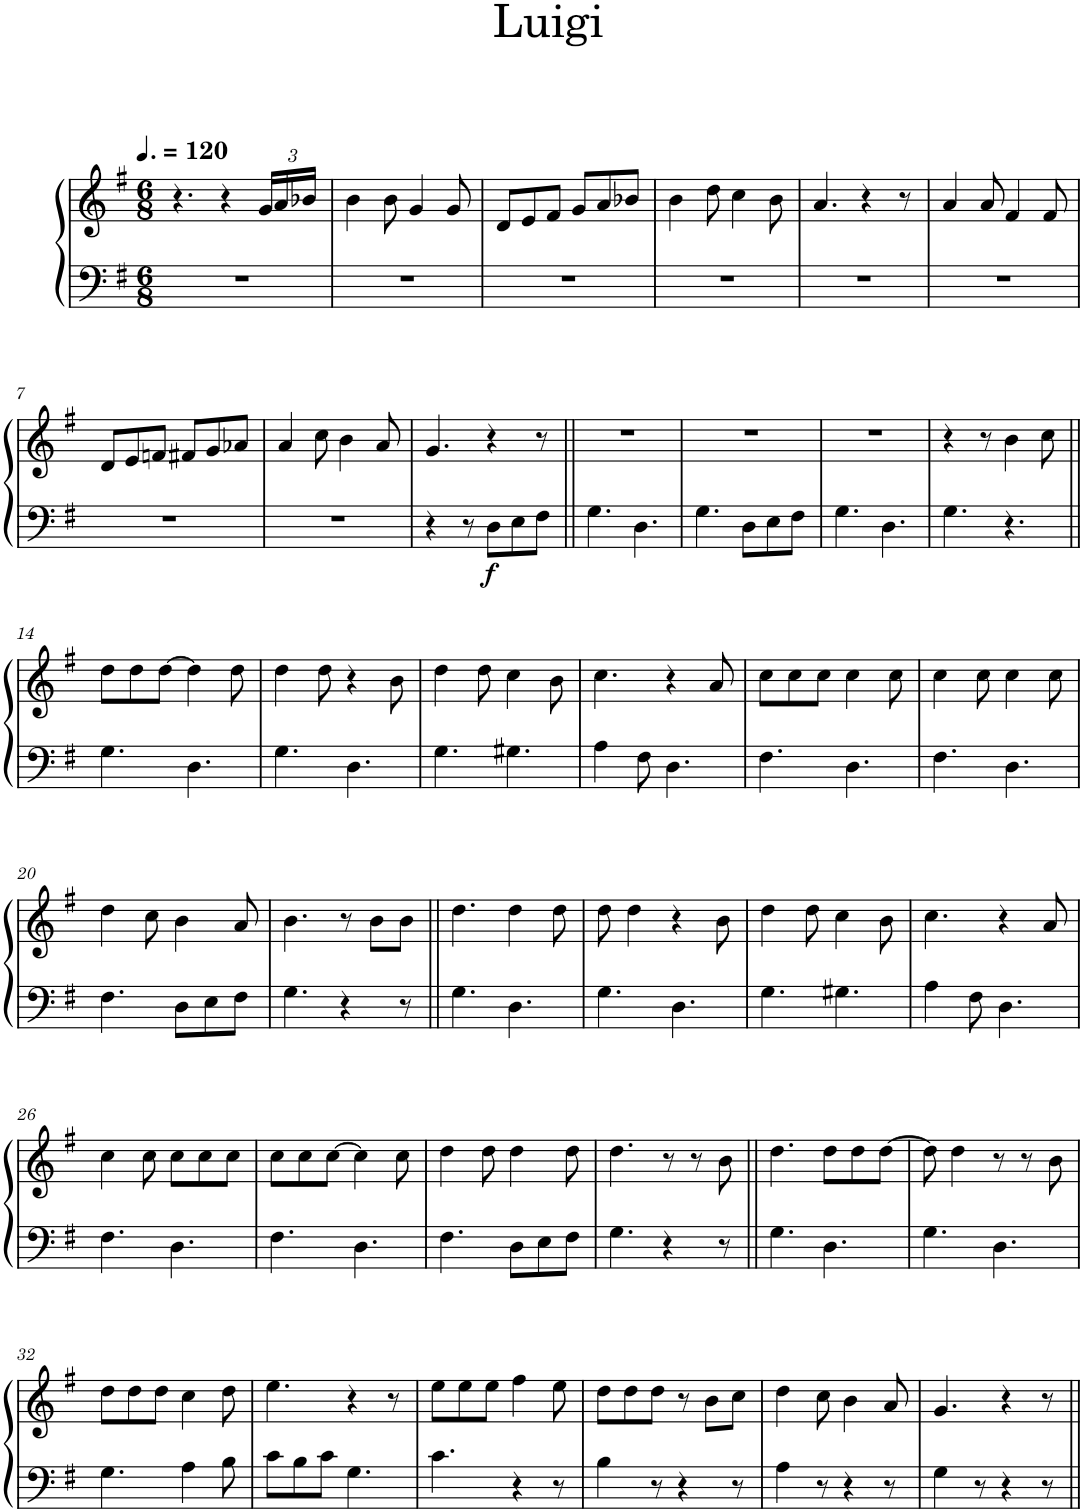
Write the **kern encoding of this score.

**kern	**kern	**dynam
*part1	*part1	*part1
*staff2	*staff1	*staff1/2
*I"Piano	*	*
*I'Pno.	*	*
*clefF4	*clefG2	*
*k[f#]	*k[f#]	*
*M6/8	*M6/8	*
*MM180	*MM180	*
=1	=1	=1
2.r	4.r	.
.	4r	.
*	*Xbrackettup	*
.	24g/LL	.
.	24a/	.
.	24b-X/JJ	.
=2	=2	=2
2.r	4b\	.
.	8b\	.
.	4g/	.
.	8g/	.
=3	=3	=3
2.r	8d/L	.
.	8e/	.
.	8f#/J	.
.	8g/L	.
.	8a/	.
.	8b-X/J	.
=4	=4	=4
2.r	4b\	.
.	8dd\	.
.	4cc\	.
.	8b\	.
=5	=5	=5
2.r	4.a/	.
.	4r	.
.	8r	.
=6	=6	=6
2.r	4a/	.
.	8a/	.
.	4f#/	.
.	8f#/	.
!!LO:LB:g=z
=7	=7	=7
2.r	8d/L	.
.	8e/	.
.	8fn/J	.
.	8f#X/L	.
.	8g/	.
.	8a-X/J	.
=8	=8	=8
2.r	4a/	.
.	8cc\	.
.	4b\	.
.	8a/	.
=9	=9	=9
4r	4.g/	.
8r	.	.
!	!	!LO:DY:b=2
8D\L	4r	f
8E\	.	.
8F#\J	8r	.
=10||	=10||	=10||
4.G\	2.r	.
4.D\	.	.
=11	=11	=11
4.G\	2.r	.
8D\L	.	.
8E\	.	.
8F#\J	.	.
=12	=12	=12
4.G\	2.r	.
4.D\	.	.
=13	=13	=13
4.G\	4r	.
.	8r	.
4.r	4b\	.
.	8cc\	.
!!LO:LB:g=z
=14||	=14||	=14||
4.G\	8dd\L	.
.	8dd\	.
.	[8dd\J	.
4.D\	4dd\]	.
.	8dd\	.
=15	=15	=15
4.G\	4dd\	.
.	8dd\	.
4.D\	4r	.
.	8b\	.
=16	=16	=16
4.G\	4dd\	.
.	8dd\	.
4.G#X\	4cc\	.
.	8b\	.
=17	=17	=17
4A\	4.cc\	.
8F#\	.	.
4.D\	4r	.
.	8a/	.
=18	=18	=18
4.F#\	8cc\L	.
.	8cc\	.
.	8cc\J	.
4.D\	4cc\	.
.	8cc\	.
=19	=19	=19
4.F#\	4cc\	.
.	8cc\	.
4.D\	4cc\	.
.	8cc\	.
!!LO:LB:g=z
=20	=20	=20
4.F#\	4dd\	.
.	8cc\	.
8D\L	4b\	.
8E\	.	.
8F#\J	8a/	.
=21	=21	=21
4.G\	4.b\	.
4r	8r	.
.	8b\L	.
8r	8b\J	.
=22||	=22||	=22||
4.G\	4.dd\	.
4.D\	4dd\	.
.	8dd\	.
=23	=23	=23
4.G\	8dd\	.
.	4dd\	.
4.D\	4r	.
.	8b\	.
=24	=24	=24
4.G\	4dd\	.
.	8dd\	.
4.G#X\	4cc\	.
.	8b\	.
=25	=25	=25
4A\	4.cc\	.
8F#\	.	.
4.D\	4r	.
.	8a/	.
!!LO:LB:g=z
=26	=26	=26
4.F#\	4cc\	.
.	8cc\	.
4.D\	8cc\L	.
.	8cc\	.
.	8cc\J	.
=27	=27	=27
4.F#\	8cc\L	.
.	8cc\	.
.	[8cc\J	.
4.D\	4cc\]	.
.	8cc\	.
=28	=28	=28
4.F#\	4dd\	.
.	8dd\	.
8D\L	4dd\	.
8E\	.	.
8F#\J	8dd\	.
=29	=29	=29
4.G\	4.dd\	.
4r	8r	.
.	8r	.
8r	8b\	.
=30||	=30||	=30||
4.G\	4.dd\	.
4.D\	8dd\L	.
.	8dd\	.
.	[8dd\J	.
=31	=31	=31
4.G\	8dd\]	.
.	4dd\	.
4.D\	8r	.
.	8r	.
.	8b\	.
!!LO:LB:g=z
=32	=32	=32
4.G\	8dd\L	.
.	8dd\	.
.	8dd\J	.
4A\	4cc\	.
8B\	8dd\	.
=33	=33	=33
8c\L	4.ee\	.
8B\	.	.
8c\J	.	.
4.G\	4r	.
.	8r	.
=34	=34	=34
4.c\	8ee\L	.
.	8ee\	.
.	8ee\J	.
4r	4ff#\	.
8r	8ee\	.
=35	=35	=35
4B\	8dd\L	.
.	8dd\	.
8r	8dd\J	.
4r	8r	.
.	8b\L	.
8r	8cc\J	.
=36	=36	=36
4A\	4dd\	.
8r	8cc\	.
4r	4b\	.
8r	8a/	.
=37	=37	=37
4G\	4.g/	.
8r	.	.
4r	4r	.
8r	8r	.
=||	=||	=||
*-	*-	*-
